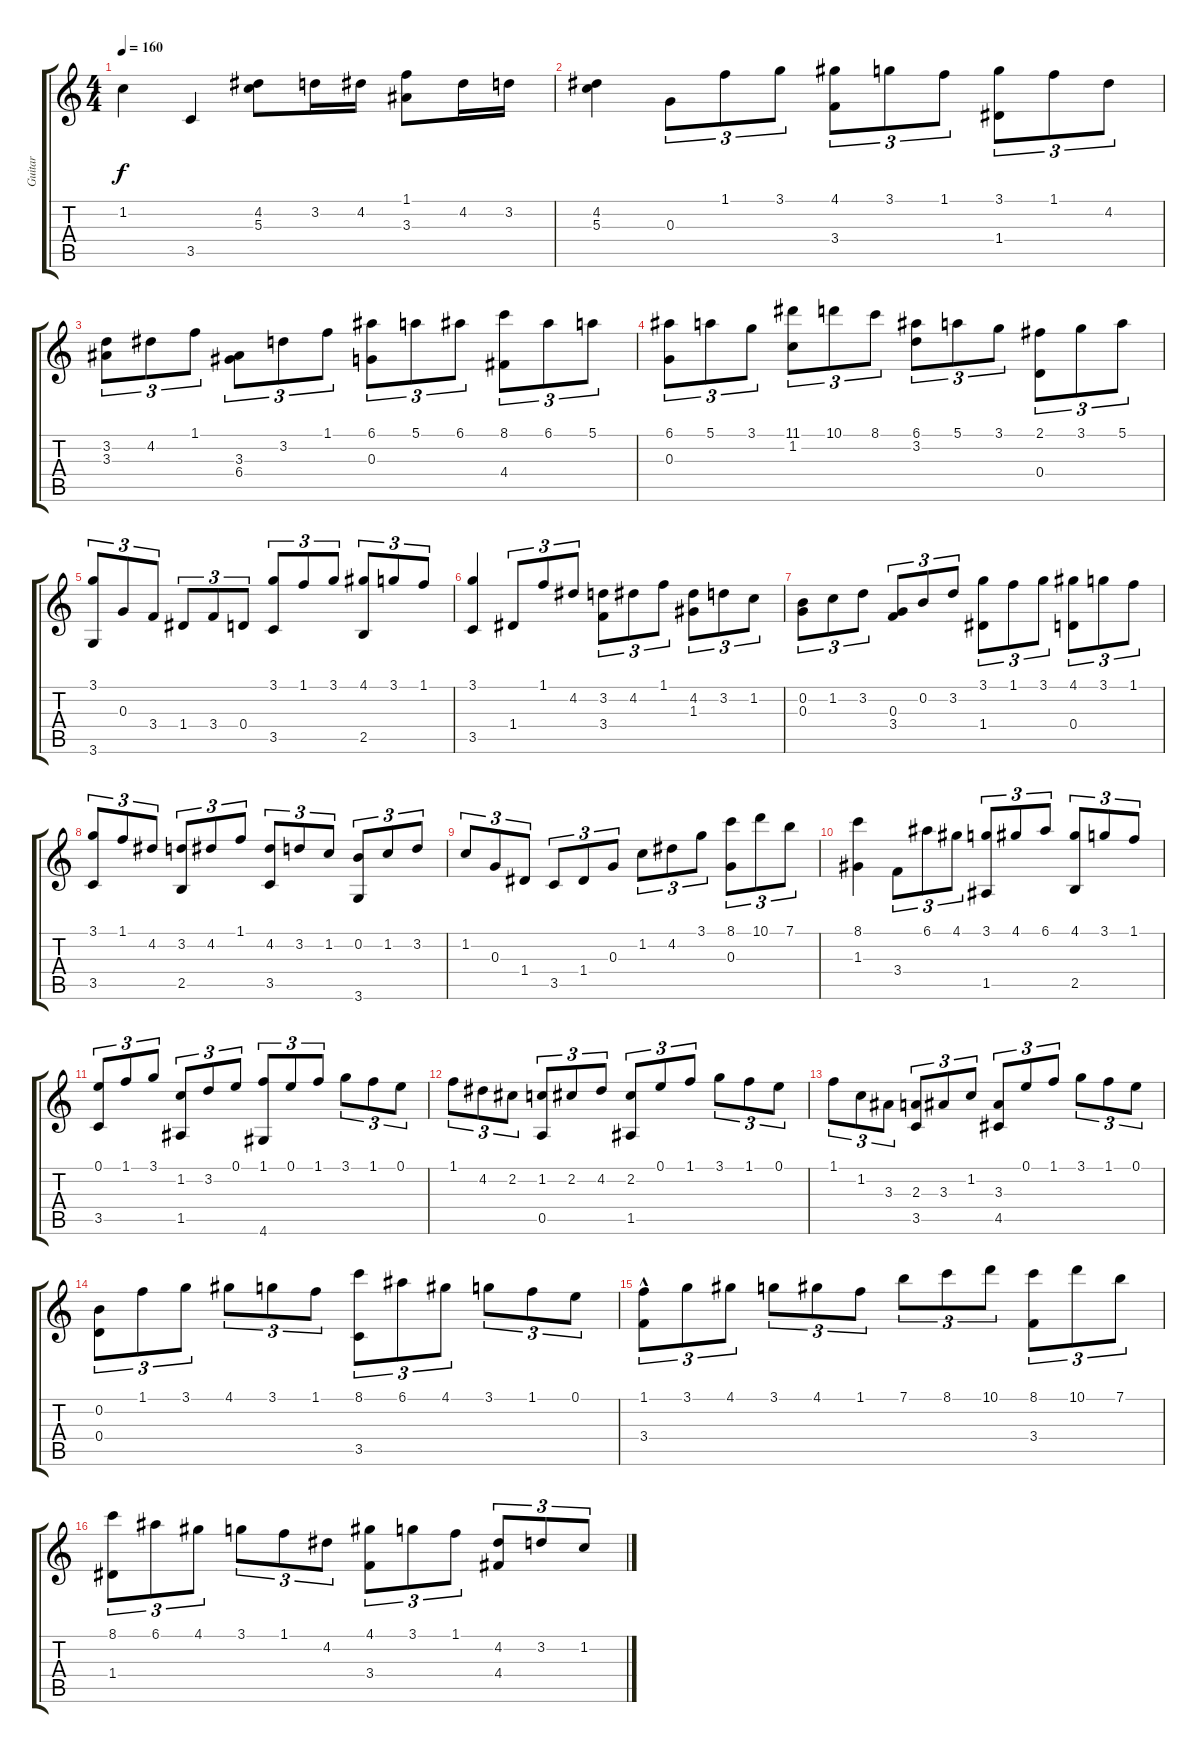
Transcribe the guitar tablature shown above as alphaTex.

\track ("Guitar" "Guitar") {instrument acousticguitarsteel}
\staff {score tabs}
\tuning (E4 B3 G3 D3 A2 E2) {hide}
\ts (4 4)
\tempo 160
\clef g2
\ks c
1.2.4{dy f} 3.5.4 (4.2 5.3).8 3.2.16 4.2.16 (1.1 3.3).8 4.2.16 3.2.16 |
(4.2 5.3).4 0.3.8{tu (3 2)} 1.1.8{tu (3 2)} 3.1.8{tu (3 2)} (4.1 3.4).8{tu (3 2)} 3.1.8{tu (3 2)} 1.1.8{tu (3 2)} (3.1 1.4).8{tu (3 2)} 1.1.8{tu (3 2)} 4.2.8{tu (3 2)} |
(3.2 3.3).8{tu (3 2)} 4.2.8{tu (3 2)} 1.1.8{tu (3 2)} (3.3 6.4).8{tu (3 2)} 3.2.8{tu (3 2)} 1.1.8{tu (3 2)} (6.1 0.3).8{tu (3 2)} 5.1.8{tu (3 2)} 6.1.8{tu (3 2)} (8.1 4.4).8{tu (3 2)} 6.1.8{tu (3 2)} 5.1.8{tu (3 2)} |
(6.1 0.3).8{tu (3 2)} 5.1.8{tu (3 2)} 3.1.8{tu (3 2)} (11.1 1.2).8{tu (3 2)} 10.1.8{tu (3 2)} 8.1.8{tu (3 2)} (6.1 3.2).8{tu (3 2)} 5.1.8{tu (3 2)} 3.1.8{tu (3 2)} (2.1 0.4).8{tu (3 2)} 3.1.8{tu (3 2)} 5.1.8{tu (3 2)} |
(3.1 3.6).8{tu (3 2)} 0.3.8{tu (3 2)} 3.4.8{tu (3 2)} 1.4.8{tu (3 2)} 3.4.8{tu (3 2)} 0.4.8{tu (3 2)} (3.1 3.5).8{tu (3 2)} 1.1.8{tu (3 2)} 3.1.8{tu (3 2)} (4.1 2.5).8{tu (3 2)} 3.1.8{tu (3 2)} 1.1.8{tu (3 2)} |
(3.1 3.5).4 1.4.8{tu (3 2)} 1.1.8{tu (3 2)} 4.2.8{tu (3 2)} (3.2 3.4).8{tu (3 2)} 4.2.8{tu (3 2)} 1.1.8{tu (3 2)} (4.2 1.3).8{tu (3 2)} 3.2.8{tu (3 2)} 1.2.8{tu (3 2)} |
(0.2 0.3).8{tu (3 2)} 1.2.8{tu (3 2)} 3.2.8{tu (3 2)} (0.3 3.4).8{tu (3 2)} 0.2.8{tu (3 2)} 3.2.8{tu (3 2)} (3.1 1.4).8{tu (3 2)} 1.1.8{tu (3 2)} 3.1.8{tu (3 2)} (4.1 0.4).8{tu (3 2)} 3.1.8{tu (3 2)} 1.1.8{tu (3 2)} |
(3.1 3.5).8{tu (3 2)} 1.1.8{tu (3 2)} 4.2.8{tu (3 2)} (3.2 2.5).8{tu (3 2)} 4.2.8{tu (3 2)} 1.1.8{tu (3 2)} (4.2 3.5).8{tu (3 2)} 3.2.8{tu (3 2)} 1.2.8{tu (3 2)} (0.2 3.6).8{tu (3 2)} 1.2.8{tu (3 2)} 3.2.8{tu (3 2)} |
1.2.8{tu (3 2)} 0.3.8{tu (3 2)} 1.4.8{tu (3 2)} 3.5.8{tu (3 2)} 1.4.8{tu (3 2)} 0.3.8{tu (3 2)} 1.2.8{tu (3 2)} 4.2.8{tu (3 2)} 3.1.8{tu (3 2)} (8.1 0.3).8{tu (3 2)} 10.1.8{tu (3 2)} 7.1.8{tu (3 2)} |
(8.1 1.3).4 3.4.8{tu (3 2)} 6.1.8{tu (3 2)} 4.1.8{tu (3 2)} (3.1 1.5).8{tu (3 2)} 4.1.8{tu (3 2)} 6.1.8{tu (3 2)} (4.1 2.5).8{tu (3 2)} 3.1.8{tu (3 2)} 1.1.8{tu (3 2)} |
(0.1 3.5).8{tu (3 2)} 1.1.8{tu (3 2)} 3.1.8{tu (3 2)} (1.2 1.5).8{tu (3 2)} 3.2.8{tu (3 2)} 0.1.8{tu (3 2)} (1.1 4.6).8{tu (3 2)} 0.1.8{tu (3 2)} 1.1.8{tu (3 2)} 3.1.8{tu (3 2)} 1.1.8{tu (3 2)} 0.1.8{tu (3 2)} |
1.1.8{tu (3 2)} 4.2.8{tu (3 2)} 2.2.8{tu (3 2)} (1.2 0.5).8{tu (3 2)} 2.2.8{tu (3 2)} 4.2.8{tu (3 2)} (2.2 1.5).8{tu (3 2)} 0.1.8{tu (3 2)} 1.1.8{tu (3 2)} 3.1.8{tu (3 2)} 1.1.8{tu (3 2)} 0.1.8{tu (3 2)} |
1.1.8{tu (3 2)} 1.2.8{tu (3 2)} 3.3.8{tu (3 2)} (2.3 3.5).8{tu (3 2)} 3.3.8{tu (3 2)} 1.2.8{tu (3 2)} (3.3 4.5).8{tu (3 2)} 0.1.8{tu (3 2)} 1.1.8{tu (3 2)} 3.1.8{tu (3 2)} 1.1.8{tu (3 2)} 0.1.8{tu (3 2)} |
(0.2 0.4).8{tu (3 2)} 1.1.8{tu (3 2)} 3.1.8{tu (3 2)} 4.1.8{tu (3 2)} 3.1.8{tu (3 2)} 1.1.8{tu (3 2)} (8.1 3.5).8{tu (3 2)} 6.1.8{tu (3 2)} 4.1.8{tu (3 2)} 3.1.8{tu (3 2)} 1.1.8{tu (3 2)} 0.1.8{tu (3 2)} |
(1.1 3.4{hac}).8{tu (3 2)} 3.1.8{tu (3 2)} 4.1.8{tu (3 2)} 3.1.8{tu (3 2)} 4.1.8{tu (3 2)} 1.1.8{tu (3 2)} 7.1.8{tu (3 2)} 8.1.8{tu (3 2)} 10.1.8{tu (3 2)} (8.1 3.4).8{tu (3 2)} 10.1.8{tu (3 2)} 7.1.8{tu (3 2)} |
(8.1 1.4).8{tu (3 2)} 6.1.8{tu (3 2)} 4.1.8{tu (3 2)} 3.1.8{tu (3 2)} 1.1.8{tu (3 2)} 4.2.8{tu (3 2)} (4.1 3.4).8{tu (3 2)} 3.1.8{tu (3 2)} 1.1.8{tu (3 2)} (4.2 4.4).8{tu (3 2)} 3.2.8{tu (3 2)} 1.2.8{tu (3 2)}
